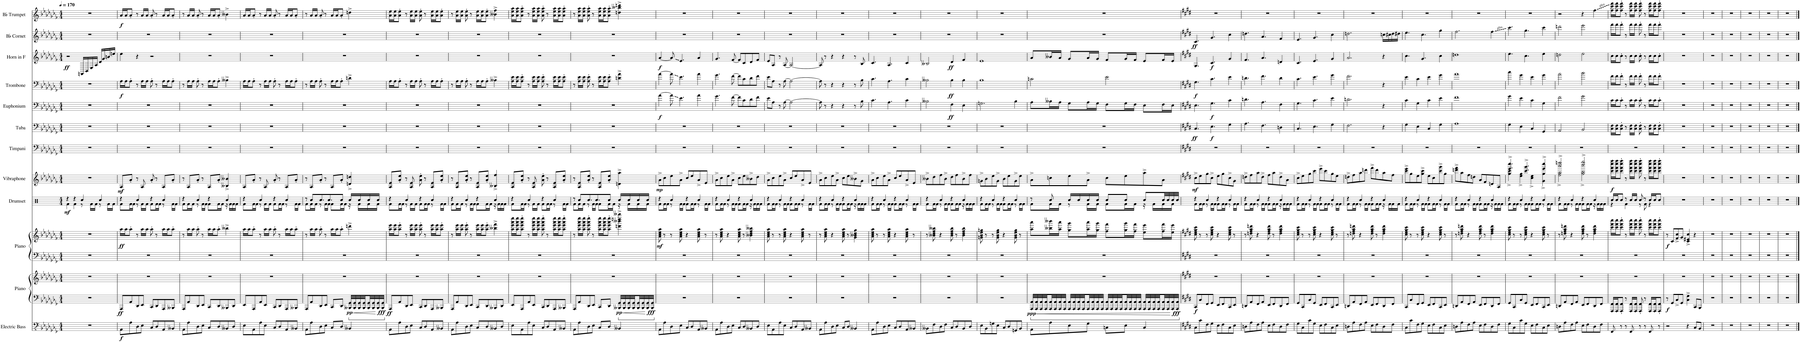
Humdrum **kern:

**kern	**dynam	**kern	**kern	**dynam	**kern	**kern	**dynam	**kern	**dynam	**kern	**dynam	**kern	**kern	**dynam	**kern	**dynam	**kern	**dynam	**kern	**dynam	**kern	**dynam	**kern	**dynam
*part12	*part12	*part11	*part11	*part11	*part10	*part10	*part10	*part9	*part9	*part8	*part8	*part7	*part6	*part6	*part5	*part5	*part4	*part4	*part3	*part3	*part2	*part2	*part1	*part1
*staff14	*staff14	*staff13	*staff12	*staff12/13	*staff11	*staff10	*staff10/11	*staff9	*staff9	*staff8	*staff8	*staff7	*staff6	*staff6	*staff5	*staff5	*staff4	*staff4	*staff3	*staff3	*staff2	*staff2	*staff1	*staff1
*I"Electric Bass	*	*I"Piano	*	*	*I"Piano	*	*	*I"Drumset	*	*I"Vibraphone	*	*I"Timpani	*I"Tuba	*	*I"Euphonium	*	*I"Trombone	*	*I"Horn in F	*	*I"Bb Cornet	*	*I"Bb Trumpet	*
*I'El. B.	*	*I'Pno.	*	*	*I'Pno.	*	*	*I'Drs.	*	*I'Vib.	*	*I'Timp.	*I'Tba.	*	*I'Euph.	*	*I'Tbn.	*	*	*	*I'Bb Cnt.	*	*I'Bb Tpt.	*
*clefFv4	*	*clefF4	*clefG2	*	*clefF4	*clefG2	*	*clefX	*	*clefG2	*	*clefF4	*clefF4	*	*clefF4	*	*clefF4	*	*clefG2	*	*clefG2	*	*clefG2	*
*	*	*	*	*	*	*	*	*	*	*	*	*	*	*	*	*	*	*	*ITrd4c7	*	*ITrd1c2	*	*	*
*k[b-e-a-d-g-c-f-]	*	*k[b-e-a-d-g-c-f-]	*k[b-e-a-d-g-c-f-]	*	*k[b-e-a-d-g-c-f-]	*k[b-e-a-d-g-c-f-]	*	*k[]	*	*k[b-e-a-d-g-c-f-]	*	*k[b-e-a-d-g-c-f-]	*k[b-e-a-d-g-c-f-]	*	*k[b-e-a-d-g-c-f-]	*	*k[b-e-a-d-g-c-f-]	*	*k[b-e-a-d-g-c-f-]	*	*k[b-e-a-d-g-c-f-]	*	*k[b-e-a-d-g-c-f-]	*
*M4/4	*	*M4/4	*M4/4	*	*M4/4	*M4/4	*	*M4/4	*	*M4/4	*	*M4/4	*M4/4	*	*M4/4	*	*M4/4	*	*M4/4	*	*M4/4	*	*M4/4	*
*MM170	*	*MM170	*MM170	*	*MM170	*MM170	*	*MM170	*	*MM170	*	*MM170	*MM170	*	*MM170	*	*MM170	*	*MM170	*	*MM170	*	*MM170	*
=1	=1	=1	=1	=1	=1	=1	=1	=1	=1	=1	=1	=1	=1	=1	=1	=1	=1	=1	=1	=1	=1	=1	=1	=1
*	*	*	*	*	*	*	*	*^	*	*	*	*	*	*	*	*	*	*	*	*	*	*	*	*
!	!	!	!	!	!	!	!	!	!	!LO:DY:b	!	!	!	!	!	!	!	!	!	!	!LO:DY:b	!	!	!	!
1r	.	1r	1r	.	1r	1r	.	4r	4Rf\	mf	1r	.	1r	1r	.	1r	.	1r	.	2r	ff	1r	.	1r	.
.	.	.	.	.	.	.	.	4r	4Rf\	.	.	.	.	.	.	.	.	.	.	.	.	.	.	.	.
.	.	.	.	.	.	.	.	4Rcc/	8r	.	.	.	.	.	.	.	.	.	.	16FFn/LL	.	.	.	.	.
.	.	.	.	.	.	.	.	.	.	.	.	.	.	.	.	.	.	.	.	16BB-/	.	.	.	.	.
.	.	.	.	.	.	.	.	.	16Rf\LL	.	.	.	.	.	.	.	.	.	.	16E-/	.	.	.	.	.
.	.	.	.	.	.	.	.	.	16Rf\JJ	.	.	.	.	.	.	.	.	.	.	16A-/JJ	.	.	.	.	.
.	.	.	.	.	.	.	.	4Rcc/	8r	.	.	.	.	.	.	.	.	.	.	16d-/LL	.	.	.	.	.
.	.	.	.	.	.	.	.	.	.	.	.	.	.	.	.	.	.	.	.	16g-/	.	.	.	.	.
.	.	.	.	.	.	.	.	.	16Rf\LL	.	.	.	.	.	.	.	.	.	.	16bn/	.	.	.	.	.
.	.	.	.	.	.	.	.	.	16Rf\JJ	.	.	.	.	.	.	.	.	.	.	16een/JJ	.	.	.	.	.
=2	=2	=2	=2	=2	=2	=2	=2	=2	=2	=2	=2	=2	=2	=2	=2	=2	=2	=2	=2	=2	=2	=2	=2	=2	=2
!	!LO:DY:b	!	!	!LO:DY:b=2	!	!	!LO:DY:b	!	!	!	!	!LO:DY:b	!	!	!	!	!	!	!LO:DY:b	!	!	!	!	!	!LO:DY:b
8AAA-\L	f	8AAA-/L	1r	ff	1r	16aa-\LL	ff	4r	8Rf\L	.	8A-/L	mf	1r	1r	.	1r	.	16A-\LL	f	4ee-\	.	1r	.	16a-/LL	f
.	.	.	.	.	.	16aa-\J	.	.	.	.	.	.	.	.	.	.	.	16A-\J	.	.	.	.	.	16a-/J	.
8AA-\	.	8AA-/	.	.	.	8aa-'\J	.	.	16Rf\L	.	8a-'/J	.	.	.	.	.	.	8A-'\J	.	.	.	.	.	8a-'/J	.
.	.	.	.	.	.	.	.	.	16Rf\JJ	.	.	.	.	.	.	.	.	.	.	.	.	.	.	.	.
8DD-\	.	8DD-/	.	.	.	8r	.	4Rcc/	8r	.	8r	.	.	.	.	.	.	8r	.	4r	.	.	.	8r	.
8EE-\J	.	8EE-/J	.	.	.	16aa-\LL	.	.	16Rf\LL	.	8A-/	.	.	.	.	.	.	16A-\LL	.	.	.	.	.	16a-/LL	.
.	.	.	.	.	.	16aa-\JJ	.	.	16Rf\JJ	.	.	.	.	.	.	.	.	16A-\JJ	.	.	.	.	.	16a-/JJ	.
8CC-/L	.	8CC-/L	.	.	.	8aa-'\	.	4r	8Rf\L	.	8a-'/	.	.	.	.	.	.	8A-'\	.	2r	.	.	.	8a-'/	.
8DD-/	.	8DD-/	.	.	.	8r	.	.	16Rf\L	.	8r	.	.	.	.	.	.	8r	.	.	.	.	.	8r	.
.	.	.	.	.	.	.	.	.	16Rf\JJ	.	.	.	.	.	.	.	.	.	.	.	.	.	.	.	.
8AAA-/	.	8AAA-/	.	.	.	16aa-\LL	.	4Rcc/	8r	.	8A-/L	.	.	.	.	.	.	16A-\LL	.	.	.	.	.	16a-/LL	.
.	.	.	.	.	.	16aa-\J	.	.	.	.	.	.	.	.	.	.	.	16A-\J	.	.	.	.	.	16a-/J	.
8BBB--X/J	.	8BBB--X/J	.	.	.	8aa-'\J	.	.	16Rf\LL	.	8a-'/J	.	.	.	.	.	.	8A-'\J	.	.	.	.	.	8a-'/J	.
.	.	.	.	.	.	.	.	.	16Rf\JJ	.	.	.	.	.	.	.	.	.	.	.	.	.	.	.	.
=3	=3	=3	=3	=3	=3	=3	=3	=3	=3	=3	=3	=3	=3	=3	=3	=3	=3	=3	=3	=3	=3	=3	=3	=3	=3
8AAA-\L	.	8AAA-/L	1r	.	1r	8r	.	4r	8Rf\L	.	8r	.	1r	1r	.	1r	.	8r	.	1r	.	1r	.	8r	.
8AA-\	.	8AA-/	.	.	.	16aa-\LL	.	.	16Rf\L	.	8A-/L	.	.	.	.	.	.	16A-\LL	.	.	.	.	.	16a-/LL	.
.	.	.	.	.	.	16aa-\JJ	.	.	16Rf\JJ	.	.	.	.	.	.	.	.	16A-\JJ	.	.	.	.	.	16a-/JJ	.
8DD-\	.	8DD-/	.	.	.	8aa-'\	.	4Rcc/	8r	.	8a-'/J	.	.	.	.	.	.	8A-'\	.	.	.	.	.	8a-'/	.
8EE-\J	.	8EE-/J	.	.	.	8r	.	.	16Rf\LL	.	8r	.	.	.	.	.	.	8r	.	.	.	.	.	8r	.
.	.	.	.	.	.	.	.	.	16Rf\JJ	.	.	.	.	.	.	.	.	.	.	.	.	.	.	.	.
8CC-/L	.	8CC-/L	.	.	.	16aa-\LL	.	4r	8Rf\L	.	8A-/L	.	.	.	.	.	.	16A-\LL	.	.	.	.	.	16a-/LL	.
.	.	.	.	.	.	16aa-\J	.	.	.	.	.	.	.	.	.	.	.	16A-\J	.	.	.	.	.	16a-/J	.
8DD-/	.	8DD-/	.	.	.	8aa-'\J	.	.	16Rf\L	.	8a-'/J	.	.	.	.	.	.	8A-'\J	.	.	.	.	.	8a-'/J	.
.	.	.	.	.	.	.	.	.	16Rf\JJ	.	.	.	.	.	.	.	.	.	.	.	.	.	.	.	.
8BBB--X/	.	8BBB--X/	.	.	.	4bb--X^\	.	4Rcc/	16r	.	4B--X/^ 4b--X/^	.	.	.	.	.	.	4B--X^\	.	.	.	.	.	4b--X^\	.
.	.	.	.	.	.	.	.	.	16Rf\LL	.	.	.	.	.	.	.	.	.	.	.	.	.	.	.	.
8DD-/J	.	8DD-/J	.	.	.	.	.	.	16Rf\	.	.	.	.	.	.	.	.	.	.	.	.	.	.	.	.
.	.	.	.	.	.	.	.	.	16Rf\JJ	.	.	.	.	.	.	.	.	.	.	.	.	.	.	.	.
=4	=4	=4	=4	=4	=4	=4	=4	=4	=4	=4	=4	=4	=4	=4	=4	=4	=4	=4	=4	=4	=4	=4	=4	=4	=4
8EE-\L	.	8EE-/L	1r	.	1r	16aa-\LL	.	4r	8Rf\L	.	8A-/L	.	1r	1r	.	1r	.	16A-\LL	.	1r	.	1r	.	16a-/LL	.
.	.	.	.	.	.	16aa-\J	.	.	.	.	.	.	.	.	.	.	.	16A-\J	.	.	.	.	.	16a-/J	.
8AAA-\	.	8AAA-/	.	.	.	8aa-'\J	.	.	16Rf\L	.	8a-'/J	.	.	.	.	.	.	8A-'\J	.	.	.	.	.	8a-'/J	.
.	.	.	.	.	.	.	.	.	16Rf\JJ	.	.	.	.	.	.	.	.	.	.	.	.	.	.	.	.
8AA-\	.	8AA-/	.	.	.	8r	.	4Rcc/	8r	.	8r	.	.	.	.	.	.	8r	.	.	.	.	.	8r	.
8EE-\J	.	8EE-/J	.	.	.	16aa-\LL	.	.	16Rf\LL	.	8A-/	.	.	.	.	.	.	16A-\LL	.	.	.	.	.	16a-/LL	.
.	.	.	.	.	.	16aa-\JJ	.	.	16Rf\JJ	.	.	.	.	.	.	.	.	16A-\JJ	.	.	.	.	.	16a-/JJ	.
8CC-/L	.	8CC-/L	.	.	.	8aa-'\	.	4r	8Rf\L	.	8a-'/	.	.	.	.	.	.	8A-'\	.	.	.	.	.	8a-'/	.
8DD-/	.	8DD-/	.	.	.	8r	.	.	16Rf\L	.	8r	.	.	.	.	.	.	8r	.	.	.	.	.	8r	.
.	.	.	.	.	.	.	.	.	16Rf\JJ	.	.	.	.	.	.	.	.	.	.	.	.	.	.	.	.
8AAA-/	.	8AAA-/	.	.	.	16aa-\LL	.	4Rcc/	8r	.	8A-/L	.	.	.	.	.	.	16A-\LL	.	.	.	.	.	16a-/LL	.
.	.	.	.	.	.	16aa-\J	.	.	.	.	.	.	.	.	.	.	.	16A-\J	.	.	.	.	.	16a-/J	.
8BBB--X/J	.	8BBB--X/J	.	.	.	8aa-'\J	.	.	16Rf\LL	.	8a-'/J	.	.	.	.	.	.	8A-'\J	.	.	.	.	.	8a-'/J	.
.	.	.	.	.	.	.	.	.	16Rf\JJ	.	.	.	.	.	.	.	.	.	.	.	.	.	.	.	.
=5	=5	=5	=5	=5	=5	=5	=5	=5	=5	=5	=5	=5	=5	=5	=5	=5	=5	=5	=5	=5	=5	=5	=5	=5	=5
8AAA-\L	.	8AAA-/L	1r	.	1r	8r	.	8r	8Rf\L	.	8r	.	1r	1r	.	1r	.	8r	.	1r	.	1r	.	8r	.
8AA-\	.	8AA-/	.	.	.	16aa-\LL	.	8Rcc/L	16Rf\L	.	8A-/L	.	.	.	.	.	.	16A-\LL	.	.	.	.	.	16a-/LL	.
.	.	.	.	.	.	16aa-\JJ	.	.	16Rf\JJ	.	.	.	.	.	.	.	.	16A-\JJ	.	.	.	.	.	16a-/JJ	.
8DD-\	.	8DD-/	.	.	.	8aa-'\	.	8.Rcc/	8r	.	8a-'/J	.	.	.	.	.	.	8A-'\	.	.	.	.	.	8a-'/	.
8EE-\J	.	8EE-/J	.	.	.	8r	.	.	16Rf\LL	.	8r	.	.	.	.	.	.	8r	.	.	.	.	.	8r	.
.	.	.	.	.	.	.	.	8.Rcc/	16Rf\JJ	.	.	.	.	.	.	.	.	.	.	.	.	.	.	.	.
8CC-/L	.	8CC-/L	.	.	.	16aa-\LL	.	.	8Rf\L	.	8A-/L	.	.	.	.	.	.	16A-\LL	.	.	.	.	.	16a-/LL	.
.	.	.	.	.	.	16aa-\J	.	.	.	.	.	.	.	.	.	.	.	16A-\J	.	.	.	.	.	16a-/J	.
8DD-/J	.	8DD-/J	.	.	.	8aa-'\J	.	8Rcc/J	16Rf\L	.	8a-'/J	.	.	.	.	.	.	8A-'\J	.	.	.	.	.	8a-'/J	.
.	.	.	.	.	.	.	.	.	16Rf\JJ	.	.	.	.	.	.	.	.	.	.	.	.	.	.	.	.
!	!	!	!	!LO:DY:b=2	!	!	!	!	!	!	!	!	!	!	!	!	!	!	!	!	!	!	!	!	!
4BBB--X/	.	32BBB--X/ 32GG-/LLL	.	pp	.	4dddn^\	.	16Rcc/LL	16r	.	4dn/^ 4ddn/^	.	.	.	.	.	.	4dn^\	.	.	.	.	.	4ddn^\	.
.	.	32BBB--/ 32GG-/	.	.	.	.	.	.	.	.	.	.	.	.	.	.	.	.	.	.	.	.	.	.	.
.	.	32BBB--/ 32GG-/	.	.	.	.	.	16Rcc/	16Rf\LL	.	.	.	.	.	.	.	.	.	.	.	.	.	.	.	.
.	.	32BBB--/ 32GG-/	.	.	.	.	.	.	.	.	.	.	.	.	.	.	.	.	.	.	.	.	.	.	.
.	.	32BBB--/ 32GG-/	.	.	.	.	.	16Rcc/	16Rf\	.	.	.	.	.	.	.	.	.	.	.	.	.	.	.	.
.	.	32BBB--/ 32GG-/	.	.	.	.	.	.	.	.	.	.	.	.	.	.	.	.	.	.	.	.	.	.	.
.	.	32BBB--/ 32GG-/	.	.	.	.	.	16Rcc/JJ	16Rf\JJ	.	.	.	.	.	.	.	.	.	.	.	.	.	.	.	.
!	!	!	!	!LO:DY:b=2	!	!	!	!	!	!	!	!	!	!	!	!	!	!	!	!	!	!	!	!	!
.	.	32BBB--/ 32GG-/JJJ	.	fff	.	.	.	.	.	.	.	.	.	.	.	.	.	.	.	.	.	.	.	.	.
=6	=6	=6	=6	=6	=6	=6	=6	=6	=6	=6	=6	=6	=6	=6	=6	=6	=6	=6	=6	=6	=6	=6	=6	=6	=6
!	!	!	!	!LO:DY:b=2	!	!	!	!	!	!	!	!	!	!	!	!	!	!	!	!	!	!	!	!	!
8AAA-\L	.	8AAA-/L	1r	ff	1r	16aa-\ 16eee-\LL	.	4r	8Rf\L	.	8A-/ 8e-/L	.	1r	1r	.	1r	.	16A-\LL	.	1r	.	1r	.	16a-\ 16ee-\LL	.
.	.	.	.	.	.	16aa-\ 16eee-\J	.	.	.	.	.	.	.	.	.	.	.	16A-\J	.	.	.	.	.	16a-\ 16ee-\J	.
8AA-\	.	8AA-/	.	.	.	8aa-\' 8eee-\'J	.	.	16Rf\L	.	8a-/' 8ee-/'J	.	.	.	.	.	.	8A-'\J	.	.	.	.	.	8a-\' 8ee-\'J	.
.	.	.	.	.	.	.	.	.	16Rf\JJ	.	.	.	.	.	.	.	.	.	.	.	.	.	.	.	.
8DD-\	.	8DD-/	.	.	.	8r	.	4Rcc/	8r	.	8r	.	.	.	.	.	.	8r	.	.	.	.	.	8r	.
8EE-\J	.	8EE-/J	.	.	.	16aa-\ 16eee-\LL	.	.	16Rf\LL	.	8A-/ 8e-/	.	.	.	.	.	.	16A-\LL	.	.	.	.	.	16a-\ 16ee-\LL	.
.	.	.	.	.	.	16aa-\ 16eee-\JJ	.	.	16Rf\JJ	.	.	.	.	.	.	.	.	16A-\JJ	.	.	.	.	.	16a-\ 16ee-\JJ	.
8CC-/L	.	8CC-/L	.	.	.	8aa-\' 8eee-\'	.	4r	8Rf\L	.	8a-\' 8ee-\'	.	.	.	.	.	.	8A-'\	.	.	.	.	.	8a-\' 8ee-\'	.
8DD-/	.	8DD-/	.	.	.	8r	.	.	16Rf\L	.	8r	.	.	.	.	.	.	8r	.	.	.	.	.	8r	.
.	.	.	.	.	.	.	.	.	16Rf\JJ	.	.	.	.	.	.	.	.	.	.	.	.	.	.	.	.
8AAA-/	.	8AAA-/	.	.	.	16aa-\ 16eee-\LL	.	4Rcc/	8r	.	8A-/ 8e-/L	.	.	.	.	.	.	16A-\LL	.	.	.	.	.	16a-\ 16ee-\LL	.
.	.	.	.	.	.	16aa-\ 16eee-\J	.	.	.	.	.	.	.	.	.	.	.	16A-\J	.	.	.	.	.	16a-\ 16ee-\J	.
8BBB--X/J	.	8BBB--X/J	.	.	.	8aa-\' 8eee-\'J	.	.	16Rf\LL	.	8a-/' 8ee-/'J	.	.	.	.	.	.	8A-'\J	.	.	.	.	.	8a-\' 8ee-\'J	.
.	.	.	.	.	.	.	.	.	16Rf\JJ	.	.	.	.	.	.	.	.	.	.	.	.	.	.	.	.
=7	=7	=7	=7	=7	=7	=7	=7	=7	=7	=7	=7	=7	=7	=7	=7	=7	=7	=7	=7	=7	=7	=7	=7	=7	=7
8AAA-\L	.	8AAA-/L	1r	.	1r	8r	.	4r	8Rf\L	.	8r	.	1r	1r	.	1r	.	8r	.	1r	.	1r	.	8r	.
8AA-\	.	8AA-/	.	.	.	16aa-\ 16eee-\LL	.	.	16Rf\L	.	8A-/ 8e-/L	.	.	.	.	.	.	16A-\LL	.	.	.	.	.	16a-\ 16ee-\LL	.
.	.	.	.	.	.	16aa-\ 16eee-\JJ	.	.	16Rf\JJ	.	.	.	.	.	.	.	.	16A-\JJ	.	.	.	.	.	16a-\ 16ee-\JJ	.
8DD-\	.	8DD-/	.	.	.	8aa-\' 8eee-\'	.	4Rcc/	8r	.	8a-/' 8ee-/'J	.	.	.	.	.	.	8A-'\	.	.	.	.	.	8a-\' 8ee-\'	.
8EE-\J	.	8EE-/J	.	.	.	8r	.	.	16Rf\LL	.	8r	.	.	.	.	.	.	8r	.	.	.	.	.	8r	.
.	.	.	.	.	.	.	.	.	16Rf\JJ	.	.	.	.	.	.	.	.	.	.	.	.	.	.	.	.
8CC-/L	.	8CC-/L	.	.	.	16aa-\ 16eee-\LL	.	4r	8Rf\L	.	8A-/ 8e-/L	.	.	.	.	.	.	16A-\LL	.	.	.	.	.	16a-\ 16ee-\LL	.
.	.	.	.	.	.	16aa-\ 16eee-\J	.	.	.	.	.	.	.	.	.	.	.	16A-\J	.	.	.	.	.	16a-\ 16ee-\J	.
8DD-/	.	8DD-/	.	.	.	8aa-\' 8eee-\'J	.	.	16Rf\L	.	8a-/' 8ee-/'J	.	.	.	.	.	.	8A-'\J	.	.	.	.	.	8a-\' 8ee-\'J	.
.	.	.	.	.	.	.	.	.	16Rf\JJ	.	.	.	.	.	.	.	.	.	.	.	.	.	.	.	.
8BBB--X/	.	8BBB--X/	.	.	.	4bb--X\^ 4fff-\^	.	4Rcc/	16r	.	4B--X/^ 4ff-/^	.	.	.	.	.	.	4B--X^\	.	.	.	.	.	4b--X\^ 4ff-\^	.
.	.	.	.	.	.	.	.	.	16Rf\LL	.	.	.	.	.	.	.	.	.	.	.	.	.	.	.	.
8DD-/J	.	8DD-/J	.	.	.	.	.	.	16Rf\	.	.	.	.	.	.	.	.	.	.	.	.	.	.	.	.
.	.	.	.	.	.	.	.	.	16Rf\JJ	.	.	.	.	.	.	.	.	.	.	.	.	.	.	.	.
=8	=8	=8	=8	=8	=8	=8	=8	=8	=8	=8	=8	=8	=8	=8	=8	=8	=8	=8	=8	=8	=8	=8	=8	=8	=8
8EE-\L	.	8EE-/L	1r	.	1r	16aa-\ 16eee-\ 16aaa-\ 16eeee-\LL	.	4r	8Rf\L	.	8A-/ 8e-/L	.	1r	1r	.	1r	.	16A-\ 16e-\LL	.	1r	.	1r	.	16a-\ 16ee-\ 16aa-\LL	.
.	.	.	.	.	.	16aa-\ 16eee-\ 16aaa-\ 16eeee-\J	.	.	.	.	.	.	.	.	.	.	.	16A-\ 16e-\J	.	.	.	.	.	16a-\ 16ee-\ 16aa-\J	.
8AAA-\	.	8AAA-/	.	.	.	8aa-\' 8eee-\' 8aaa-\' 8eeee-\'J	.	.	16Rf\L	.	8a-/' 8ee-/'J	.	.	.	.	.	.	8A-\' 8e-\'J	.	.	.	.	.	8a-\' 8ee-\' 8aa-\'J	.
.	.	.	.	.	.	.	.	.	16Rf\JJ	.	.	.	.	.	.	.	.	.	.	.	.	.	.	.	.
8AA-\	.	8AA-/	.	.	.	8r	.	4Rcc/	8r	.	8r	.	.	.	.	.	.	8r	.	.	.	.	.	8r	.
8EE-\J	.	8EE-/J	.	.	.	16aa-\ 16eee-\ 16aaa-\ 16eeee-\LL	.	.	16Rf\LL	.	8A-/ 8e-/	.	.	.	.	.	.	16A-\ 16e-\LL	.	.	.	.	.	16a-\ 16ee-\ 16aa-\LL	.
.	.	.	.	.	.	16aa-\ 16eee-\ 16aaa-\ 16eeee-\JJ	.	.	16Rf\JJ	.	.	.	.	.	.	.	.	16A-\ 16e-\JJ	.	.	.	.	.	16a-\ 16ee-\ 16aa-\JJ	.
8CC-/L	.	8CC-/L	.	.	.	8aa-\' 8eee-\' 8aaa-\' 8eeee-\'	.	4r	8Rf\L	.	8a-\' 8ee-\'	.	.	.	.	.	.	8A-\' 8e-\'	.	.	.	.	.	8a-\' 8ee-\' 8aa-\'	.
8DD-/	.	8DD-/	.	.	.	8r	.	.	16Rf\L	.	8r	.	.	.	.	.	.	8r	.	.	.	.	.	8r	.
.	.	.	.	.	.	.	.	.	16Rf\JJ	.	.	.	.	.	.	.	.	.	.	.	.	.	.	.	.
8AAA-/	.	8AAA-/	.	.	.	16aa-\ 16eee-\ 16aaa-\ 16eeee-\LL	.	4Rcc/	8r	.	8A-/ 8e-/L	.	.	.	.	.	.	16A-\ 16e-\LL	.	.	.	.	.	16a-\ 16ee-\ 16aa-\LL	.
.	.	.	.	.	.	16aa-\ 16eee-\ 16aaa-\ 16eeee-\J	.	.	.	.	.	.	.	.	.	.	.	16A-\ 16e-\J	.	.	.	.	.	16a-\ 16ee-\ 16aa-\J	.
8BBB--X/J	.	8BBB--X/J	.	.	.	8aa-\' 8eee-\' 8aaa-\' 8eeee-\'J	.	.	16Rf\LL	.	8a-/' 8ee-/'J	.	.	.	.	.	.	8A-\' 8e-\'J	.	.	.	.	.	8a-\' 8ee-\' 8aa-\'J	.
.	.	.	.	.	.	.	.	.	16Rf\JJ	.	.	.	.	.	.	.	.	.	.	.	.	.	.	.	.
=9	=9	=9	=9	=9	=9	=9	=9	=9	=9	=9	=9	=9	=9	=9	=9	=9	=9	=9	=9	=9	=9	=9	=9	=9	=9
8AAA-\L	.	8AAA-/L	1r	.	1r	8r	.	8r	8Rf\L	.	8r	.	1r	1r	.	1r	.	8r	.	1r	.	1r	.	8r	.
8AA-\	.	8AA-/	.	.	.	16aa-\ 16eee-\ 16aaa-\ 16eeee-\LL	.	8Rcc/L	16Rf\L	.	8A-/ 8e-/L	.	.	.	.	.	.	16A-\ 16e-\LL	.	.	.	.	.	16a-\ 16ee-\ 16aa-\LL	.
.	.	.	.	.	.	16aa-\ 16eee-\ 16aaa-\ 16eeee-\JJ	.	.	16Rf\JJ	.	.	.	.	.	.	.	.	16A-\ 16e-\JJ	.	.	.	.	.	16a-\ 16ee-\ 16aa-\JJ	.
8DD-\	.	8DD-/	.	.	.	8aa-\' 8eee-\' 8aaa-\' 8eeee-\'	.	8.Rcc/	8r	.	8a-/' 8ee-/'J	.	.	.	.	.	.	8A-\' 8e-\'	.	.	.	.	.	8a-\' 8ee-\' 8aa-\'	.
8EE-\J	.	8EE-/J	.	.	.	8r	.	.	16Rf\LL	.	8r	.	.	.	.	.	.	8r	.	.	.	.	.	8r	.
.	.	.	.	.	.	.	.	8.Rcc/	16Rf\JJ	.	.	.	.	.	.	.	.	.	.	.	.	.	.	.	.
8CC-/L	.	8CC-/L	.	.	.	16aa-\ 16eee-\ 16aaa-\ 16eeee-\LL	.	.	8Rf\L	.	8A-/ 8e-/L	.	.	.	.	.	.	16A-\ 16e-\LL	.	.	.	.	.	16a-\ 16ee-\ 16aa-\LL	.
.	.	.	.	.	.	16aa-\ 16eee-\ 16aaa-\ 16eeee-\J	.	.	.	.	.	.	.	.	.	.	.	16A-\ 16e-\J	.	.	.	.	.	16a-\ 16ee-\ 16aa-\J	.
8DD-/J	.	8DD-/J	.	.	.	8aa-\' 8eee-\' 8aaa-\' 8eeee-\'J	.	8Rcc/J	16Rf\L	.	8a-/' 8ee-/'J	.	.	.	.	.	.	8A-\' 8e-\'J	.	.	.	.	.	8a-\' 8ee-\' 8aa-\'J	.
.	.	.	.	.	.	.	.	.	16Rf\JJ	.	.	.	.	.	.	.	.	.	.	.	.	.	.	.	.
!	!	!	!	!LO:DY:b=2	!	!	!	!	!	!	!	!	!	!	!	!	!	!	!	!	!	!	!	!	!
4BBB--X/	.	32BBB--X/ 32GG-/LLL	.	pp	.	4dddn\^ 4bbb--X\^ 4ddddn\^ 4bbbb--X\^	.	16Rcc/LL	16r	.	4dn\^ 4aa-\^	.	.	.	.	.	.	4dn\^ 4a-\^	.	.	.	.	.	4ddn\^ 4bb--X\^ 4dddn\^	.
.	.	32BBB--/ 32GG-/	.	.	.	.	.	.	.	.	.	.	.	.	.	.	.	.	.	.	.	.	.	.	.
.	.	32BBB--/ 32GG-/	.	.	.	.	.	16Rcc/	16Rf\LL	.	.	.	.	.	.	.	.	.	.	.	.	.	.	.	.
.	.	32BBB--/ 32GG-/	.	.	.	.	.	.	.	.	.	.	.	.	.	.	.	.	.	.	.	.	.	.	.
.	.	32BBB--/ 32GG-/	.	.	.	.	.	16Rcc/	16Rf\	.	.	.	.	.	.	.	.	.	.	.	.	.	.	.	.
.	.	32BBB--/ 32GG-/	.	.	.	.	.	.	.	.	.	.	.	.	.	.	.	.	.	.	.	.	.	.	.
.	.	32BBB--/ 32GG-/	.	.	.	.	.	16Rcc/JJ	16Rf\JJ	.	.	.	.	.	.	.	.	.	.	.	.	.	.	.	.
!	!	!	!	!LO:DY:b=2	!	!	!	!	!	!	!	!	!	!	!	!	!	!	!	!	!	!	!	!	!
.	.	32BBB--/ 32GG-/JJJ	.	fff	.	.	.	.	.	.	.	.	.	.	.	.	.	.	.	.	.	.	.	.	.
=10	=10	=10	=10	=10	=10	=10	=10	=10	=10	=10	=10	=10	=10	=10	=10	=10	=10	=10	=10	=10	=10	=10	=10	=10	=10
!	!	!	!	!	!	!	!LO:DY:b	!	!	!	!	!LO:DY:b	!	!	!	!	!LO:DY:b	!	!	!	!LO:DY:b	!	!	!	!
8AAA-\L	.	1r	1r	.	1r	8a-\ 8cc-\ 8ee-\ 8aa-\	mf	4r	8Rf\L	.	8a-^\L	mp	1r	1r	.	[4a-\	f	[4a-\	.	[4a-/	f	1r	.	1r	.
8AA-\	.	.	.	.	.	8r	.	.	16Rf\L	.	8cc-\	.	.	.	.	.	.	.	.	.	.	.	.	.	.
.	.	.	.	.	.	.	.	.	16Rf\JJ	.	.	.	.	.	.	.	.	.	.	.	.	.	.	.	.
8DD-\	.	.	.	.	.	8r	.	4Rcc/	8r	.	8ee-\	.	.	.	.	8a-\]	.	8a-\]	.	8a-/]	.	.	.	.	.
8EE-\J	.	.	.	.	.	8a-\ 8cc-\ 8ee-\ 8aa-\	.	.	16Rf\LL	.	8a-^\J	.	.	.	.	4.e-\	.	4.e-\	.	4.e-/	.	.	.	.	.
.	.	.	.	.	.	.	.	.	16Rf\JJ	.	.	.	.	.	.	.	.	.	.	.	.	.	.	.	.
8CC-/L	.	.	.	.	.	4r	.	4r	8Rf\L	.	8cc-/L	.	.	.	.	.	.	.	.	.	.	.	.	.	.
8DD-/	.	.	.	.	.	.	.	.	16Rf\L	.	8ee-/	.	.	.	.	.	.	.	.	.	.	.	.	.	.
.	.	.	.	.	.	.	.	.	16Rf\JJ	.	.	.	.	.	.	.	.	.	.	.	.	.	.	.	.
8AAA-/	.	.	.	.	.	8a-\ 8cc-\ 8ee-\ 8aa-\	.	4Rcc/	8r	.	8a-^/	.	.	.	.	4a-\	.	4a-\	.	4a-/	.	.	.	.	.
8BBB--X/J	.	.	.	.	.	8r	.	.	16Rf\LL	.	8e-/J	.	.	.	.	.	.	.	.	.	.	.	.	.	.
.	.	.	.	.	.	.	.	.	16Rf\JJ	.	.	.	.	.	.	.	.	.	.	.	.	.	.	.	.
=11	=11	=11	=11	=11	=11	=11	=11	=11	=11	=11	=11	=11	=11	=11	=11	=11	=11	=11	=11	=11	=11	=11	=11	=11	=11
8AAA-\L	.	1r	1r	.	1r	8r	.	4r	8Rf\L	.	8a-^\L	.	1r	1r	.	4.g-\	.	4.g-\	.	4.g-/	.	1r	.	1r	.
8AA-\	.	.	.	.	.	8a-\ 8cc-\ 8ee-\ 8aa-\	.	.	16Rf\L	.	8cc-\	.	.	.	.	.	.	.	.	.	.	.	.	.	.
.	.	.	.	.	.	.	.	.	16Rf\JJ	.	.	.	.	.	.	.	.	.	.	.	.	.	.	.	.
8DD-\	.	.	.	.	.	4r	.	4Rcc/	8r	.	8ee-\	.	.	.	.	.	.	.	.	.	.	.	.	.	.
8EE-\J	.	.	.	.	.	.	.	.	16Rf\LL	.	8a-^\J	.	.	.	.	[8f-\	.	[8f-\	.	[8f-/	.	.	.	.	.
.	.	.	.	.	.	.	.	.	16Rf\JJ	.	.	.	.	.	.	.	.	.	.	.	.	.	.	.	.
8CC-/L	.	.	.	.	.	8a-\ 8cc-\ 8ee-\ 8aa-\	.	4r	8Rf\L	.	8cc-\L	.	.	.	.	8f-\L]	.	8f-\L]	.	8f-/L]	.	.	.	.	.
8DD-/	.	.	.	.	.	8r	.	.	16Rf\L	.	8ee-\	.	.	.	.	8c-\	.	8c-\	.	8c-/	.	.	.	.	.
.	.	.	.	.	.	.	.	.	16Rf\JJ	.	.	.	.	.	.	.	.	.	.	.	.	.	.	.	.
8BBB--X/	.	.	.	.	.	4b--X\ 4dd-\ 4ff-\ 4bb--X\	.	4Rcc/	16r	.	8b--X^\	.	.	.	.	8d-\	.	8d-\	.	8d-/	.	.	.	.	.
.	.	.	.	.	.	.	.	.	16Rf\LL	.	.	.	.	.	.	.	.	.	.	.	.	.	.	.	.
8DD-/J	.	.	.	.	.	.	.	.	16Rf\	.	8dd-\J	.	.	.	.	8f-\J	.	8f-\J	.	8f-/J	.	.	.	.	.
.	.	.	.	.	.	.	.	.	16Rf\JJ	.	.	.	.	.	.	.	.	.	.	.	.	.	.	.	.
=12	=12	=12	=12	=12	=12	=12	=12	=12	=12	=12	=12	=12	=12	=12	=12	=12	=12	=12	=12	=12	=12	=12	=12	=12	=12
8EE-\L	.	1r	1r	.	1r	8a-\ 8cc-\ 8ee-\ 8aa-\	.	4r	8Rf\L	.	8a-^\L	.	1r	1r	.	8e-\L	.	8e-\L	.	8e-/L	.	1r	.	1r	.
8AAA-\	.	.	.	.	.	8r	.	.	16Rf\L	.	8cc-\	.	.	.	.	8A-\J	.	8A-\J	.	8A-/J	.	.	.	.	.
.	.	.	.	.	.	.	.	.	16Rf\JJ	.	.	.	.	.	.	.	.	.	.	.	.	.	.	.	.
8AA-\	.	.	.	.	.	8r	.	4Rcc/	8r	.	8ee-\	.	.	.	.	8r	.	8r	.	8r	.	.	.	.	.
8EE-\J	.	.	.	.	.	8a-\ 8cc-\ 8ee-\ 8aa-\	.	.	16Rf\LL	.	8a-^\J	.	.	.	.	[8A-\	.	[8A-\	.	[8A-/	.	.	.	.	.
.	.	.	.	.	.	.	.	.	16Rf\JJ	.	.	.	.	.	.	.	.	.	.	.	.	.	.	.	.
8CC-/L	.	.	.	.	.	4r	.	4r	8Rf\L	.	8cc-/L	.	.	.	.	2A-\_	.	2A-\_	.	2A-/_	.	.	.	.	.
8DD-/	.	.	.	.	.	.	.	.	16Rf\L	.	8ee-/	.	.	.	.	.	.	.	.	.	.	.	.	.	.
.	.	.	.	.	.	.	.	.	16Rf\JJ	.	.	.	.	.	.	.	.	.	.	.	.	.	.	.	.
8AAA-/	.	.	.	.	.	8a-\ 8cc-\ 8ee-\ 8aa-\	.	4Rcc/	8r	.	8a-^/	.	.	.	.	.	.	.	.	.	.	.	.	.	.
8BBB--X/J	.	.	.	.	.	8r	.	.	16Rf\LL	.	8e-/J	.	.	.	.	.	.	.	.	.	.	.	.	.	.
.	.	.	.	.	.	.	.	.	16Rf\JJ	.	.	.	.	.	.	.	.	.	.	.	.	.	.	.	.
=13	=13	=13	=13	=13	=13	=13	=13	=13	=13	=13	=13	=13	=13	=13	=13	=13	=13	=13	=13	=13	=13	=13	=13	=13	=13
8AAA-\L	.	1r	1r	.	1r	8r	.	4r	8Rf\L	.	8a-^\L	.	1r	1r	.	8A-\]	.	8A-\]	.	8A-/]	.	1r	.	1r	.
8AA-\	.	.	.	.	.	8a-\ 8cc-\ 8ee-\ 8aa-\	.	.	16Rf\L	.	8cc-\	.	.	.	.	8r	.	8r	.	8r	.	.	.	.	.
.	.	.	.	.	.	.	.	.	16Rf\JJ	.	.	.	.	.	.	.	.	.	.	.	.	.	.	.	.
8DD-\	.	.	.	.	.	4r	.	4Rcc/	8r	.	8ee-\	.	.	.	.	4r	.	4r	.	4r	.	.	.	.	.
8EE-\J	.	.	.	.	.	.	.	.	16Rf\LL	.	8a-^\J	.	.	.	.	.	.	.	.	.	.	.	.	.	.
.	.	.	.	.	.	.	.	.	16Rf\JJ	.	.	.	.	.	.	.	.	.	.	.	.	.	.	.	.
8CC-/L	.	.	.	.	.	8a-\ 8cc-\ 8ee-\ 8aa-\	.	4r	8Rf\L	.	8cc-\L	.	.	.	.	4r	.	4r	.	4r	.	.	.	.	.
8DD-/J	.	.	.	.	.	8r	.	.	16Rf\L	.	8ee-\	.	.	.	.	.	.	.	.	.	.	.	.	.	.
.	.	.	.	.	.	.	.	.	16Rf\JJ	.	.	.	.	.	.	.	.	.	.	.	.	.	.	.	.
4BBB--X/	.	.	.	.	.	4g-\ 4b--X\ 4dd-\ 4gg-\	.	4Rcc/	16r	.	8b--X^\	.	.	.	.	8r	.	8r	.	8r	.	.	.	.	.
.	.	.	.	.	.	.	.	.	16Rf\LL	.	.	.	.	.	.	.	.	.	.	.	.	.	.	.	.
.	.	.	.	.	.	.	.	.	16Rf\	.	8g-\J	.	.	.	.	8B-\	.	8B-\	.	8B-/	.	.	.	.	.
.	.	.	.	.	.	.	.	.	16Rf\JJ	.	.	.	.	.	.	.	.	.	.	.	.	.	.	.	.
=14	=14	=14	=14	=14	=14	=14	=14	=14	=14	=14	=14	=14	=14	=14	=14	=14	=14	=14	=14	=14	=14	=14	=14	=14	=14
8AAA-\L	.	1r	1r	.	1r	8a-\ 8cc-\ 8ee-\ 8aa-\	.	4r	8Rf\L	.	8a-^\L	.	1r	1r	.	4.c-\	.	4.c-\	.	4.c-/	.	1r	.	1r	.
8AA-\	.	.	.	.	.	8r	.	.	16Rf\L	.	8cc-\	.	.	.	.	.	.	.	.	.	.	.	.	.	.
.	.	.	.	.	.	.	.	.	16Rf\JJ	.	.	.	.	.	.	.	.	.	.	.	.	.	.	.	.
8DD-\	.	.	.	.	.	8r	.	4Rcc/	8r	.	8ee-\	.	.	.	.	.	.	.	.	.	.	.	.	.	.
8EE-\J	.	.	.	.	.	8a-\ 8cc-\ 8ee-\ 8aa-\	.	.	16Rf\LL	.	8a-^\J	.	.	.	.	4.A-\	.	4.A-\	.	4.A-/	.	.	.	.	.
.	.	.	.	.	.	.	.	.	16Rf\JJ	.	.	.	.	.	.	.	.	.	.	.	.	.	.	.	.
8CC-/L	.	.	.	.	.	4r	.	4r	8Rf\L	.	8cc-/L	.	.	.	.	.	.	.	.	.	.	.	.	.	.
8DD-/	.	.	.	.	.	.	.	.	16Rf\L	.	8ee-/	.	.	.	.	.	.	.	.	.	.	.	.	.	.
.	.	.	.	.	.	.	.	.	16Rf\JJ	.	.	.	.	.	.	.	.	.	.	.	.	.	.	.	.
8AAA-/	.	.	.	.	.	8a-\ 8cc-\ 8ee-\ 8aa-\	.	4Rcc/	8r	.	8a-^/	.	.	.	.	4c-\	.	4c-\	.	4c-/	.	.	.	.	.
8BBB--X/J	.	.	.	.	.	8r	.	.	16Rf\LL	.	8e-/J	.	.	.	.	.	.	.	.	.	.	.	.	.	.
.	.	.	.	.	.	.	.	.	16Rf\JJ	.	.	.	.	.	.	.	.	.	.	.	.	.	.	.	.
=15	=15	=15	=15	=15	=15	=15	=15	=15	=15	=15	=15	=15	=15	=15	=15	=15	=15	=15	=15	=15	=15	=15	=15	=15	=15
8BBB--X\L	.	1r	1r	.	1r	8r	.	4r	8Rf\L	.	8b--X^\L	.	1r	1r	.	2B--X\	.	2B--X\	.	2B--X/	.	1r	.	1r	.
8FF-\	.	.	.	.	.	8b--X\ 8dd-\ 8ff-\ 8bb--X\	.	.	16Rf\L	.	8dd-\	.	.	.	.	.	.	.	.	.	.	.	.	.	.
.	.	.	.	.	.	.	.	.	16Rf\JJ	.	.	.	.	.	.	.	.	.	.	.	.	.	.	.	.
8DD-\	.	.	.	.	.	4r	.	4Rcc/	8r	.	8ff-\	.	.	.	.	.	.	.	.	.	.	.	.	.	.
8FF-\J	.	.	.	.	.	.	.	.	16Rf\LL	.	8b--^\J	.	.	.	.	.	.	.	.	.	.	.	.	.	.
.	.	.	.	.	.	.	.	.	16Rf\JJ	.	.	.	.	.	.	.	.	.	.	.	.	.	.	.	.
!	!	!	!	!	!	!	!	!	!	!	!	!	!	!	!	!	!LO:DY:b	!	!LO:DY:b	!	!LO:DY:b	!	!	!	!
8CC-/L	.	.	.	.	.	8b--\ 8dd-\ 8ff-\ 8bb--\	.	4r	8Rf\L	.	8dd-\L	.	.	.	.	4F-\	ff	4B--\	ff	4d-/	ff	.	.	.	.
8DD-/	.	.	.	.	.	8r	.	.	16Rf\L	.	8ff-\	.	.	.	.	.	.	.	.	.	.	.	.	.	.
.	.	.	.	.	.	.	.	.	16Rf\JJ	.	.	.	.	.	.	.	.	.	.	.	.	.	.	.	.
8BBB--/	.	.	.	.	.	4b--\ 4dd-\ 4ff-\ 4bb--\	.	4Rcc/	16r	.	8b--^\	.	.	.	.	4E-\	.	4B--\	.	4f-/	.	.	.	.	.
.	.	.	.	.	.	.	.	.	16Rf\LL	.	.	.	.	.	.	.	.	.	.	.	.	.	.	.	.
8DD-/J	.	.	.	.	.	.	.	.	16Rf\	.	8ff-\J	.	.	.	.	.	.	.	.	.	.	.	.	.	.
.	.	.	.	.	.	.	.	.	16Rf\JJ	.	.	.	.	.	.	.	.	.	.	.	.	.	.	.	.
=16	=16	=16	=16	=16	=16	=16	=16	=16	=16	=16	=16	=16	=16	=16	=16	=16	=16	=16	=16	=16	=16	=16	=16	=16	=16
8EE-\L	.	1r	1r	.	1r	8gn\ 8b-\ 8ee-\ 8ggn\	.	4r	8Rf\L	.	8gn^\L	.	1r	1r	.	2.Gn\	.	1B-	.	1e-	.	1r	.	1r	.
8BBB-\	.	.	.	.	.	8r	.	.	16Rf\L	.	8b-\	.	.	.	.	.	.	.	.	.	.	.	.	.	.
.	.	.	.	.	.	.	.	.	16Rf\JJ	.	.	.	.	.	.	.	.	.	.	.	.	.	.	.	.
8GGn\	.	.	.	.	.	8r	.	4Rcc/	8r	.	8ee-\	.	.	.	.	.	.	.	.	.	.	.	.	.	.
8EE-\J	.	.	.	.	.	8g\ 8b-\ 8ee-\ 8gg\	.	.	16Rf\LL	.	8g^\J	.	.	.	.	.	.	.	.	.	.	.	.	.	.
.	.	.	.	.	.	.	.	.	16Rf\JJ	.	.	.	.	.	.	.	.	.	.	.	.	.	.	.	.
8CC-/L	.	.	.	.	.	4r	.	4r	8Rf\L	.	8b-\L	.	.	.	.	.	.	.	.	.	.	.	.	.	.
8DD-/	.	.	.	.	.	.	.	.	16Rf\L	.	8ee-\	.	.	.	.	.	.	.	.	.	.	.	.	.	.
.	.	.	.	.	.	.	.	.	16Rf\JJ	.	.	.	.	.	.	.	.	.	.	.	.	.	.	.	.
8GGGn/	.	.	.	.	.	8g\ 8b-\ 8ee-\ 8gg\	.	4Rcc/	8r	.	8g^\	.	.	.	.	4B-\	.	.	.	.	.	.	.	.	.
8BBB-/J	.	.	.	.	.	8r	.	.	16Rf\LL	.	8ee-\J	.	.	.	.	.	.	.	.	.	.	.	.	.	.
.	.	.	.	.	.	.	.	.	16Rf\JJ	.	.	.	.	.	.	.	.	.	.	.	.	.	.	.	.
=17	=17	=17	=17	=17	=17	=17	=17	=17	=17	=17	=17	=17	=17	=17	=17	=17	=17	=17	=17	=17	=17	=17	=17	=17	=17
!	!	!	!	!LO:DY:b=2	!	!	!	!	!	!	!	!	!	!	!	!	!	!	!	!	!	!	!	!	!
8AAA-\L	.	32AAA-/ 32AA-/LLL	1r	ppp	1r	8aa-\ 8aaa-\L	.	8r	8Rf\L	.	8a-^\L	.	1r	1r	.	8A-\L	.	2cn\	.	8a-/L	.	1r	.	1r	.
.	.	32AAA-/ 32AA-/	.	.	.	.	.	.	.	.	.	.	.	.	.	.	.	.	.	.	.	.	.	.	.
.	.	32AAA-/ 32AA-/	.	.	.	.	.	.	.	.	.	.	.	.	.	.	.	.	.	.	.	.	.	.	.
.	.	32AAA-/ 32AA-/	.	.	.	.	.	.	.	.	.	.	.	.	.	.	.	.	.	.	.	.	.	.	.
8AA-\	.	32AAA-/ 32AA-/	.	.	.	16bb--X\ 16bbb--X\L	.	8Rcc/	16Rf\L	.	8ccn\	.	.	.	.	16B--X\L	.	.	.	16b--X/L	.	.	.	.	.
.	.	32AAA-/ 32AA-/	.	.	.	.	.	.	.	.	.	.	.	.	.	.	.	.	.	.	.	.	.	.	.
.	.	32AAA-/ 32AA-/	.	.	.	16aa-\ 16aaa-\JJ	.	.	16Rf\JJ	.	.	.	.	.	.	16A-\JJ	.	.	.	16a-/JJ	.	.	.	.	.
.	.	32AAA-/ 32AA-/JJJ	.	.	.	.	.	.	.	.	.	.	.	.	.	.	.	.	.	.	.	.	.	.	.
8EE-\	.	32AAA-/ 32AA-/LLL	.	.	.	8gg-\ 8ggg-\L	.	16Rcc/LL	8r	.	8ee-\	.	.	.	.	8G-\L	.	.	.	8g-/L	.	.	.	.	.
.	.	32AAA-/ 32AA-/	.	.	.	.	.	.	.	.	.	.	.	.	.	.	.	.	.	.	.	.	.	.	.
.	.	32AAA-/ 32AA-/	.	.	.	.	.	16Rcc/	.	.	.	.	.	.	.	.	.	.	.	.	.	.	.	.	.
.	.	32AAA-/ 32AA-/	.	.	.	.	.	.	.	.	.	.	.	.	.	.	.	.	.	.	.	.	.	.	.
8GG-\J	.	32AAA-/ 32AA-/	.	.	.	16aa-\ 16aaa-\L	.	16Rcc/	16Rf\LL	.	8a-^\J	.	.	.	.	16A-\L	.	.	.	16a-/L	.	.	.	.	.
.	.	32AAA-/ 32AA-/	.	.	.	.	.	.	.	.	.	.	.	.	.	.	.	.	.	.	.	.	.	.	.
.	.	32AAA-/ 32AA-/	.	.	.	16gg-\ 16ggg-\JJ	.	16Rcc/JJ	16Rf\JJ	.	.	.	.	.	.	16G-\JJ	.	.	.	16g-/JJ	.	.	.	.	.
.	.	32AAA-/ 32AA-/JJJ	.	.	.	.	.	.	.	.	.	.	.	.	.	.	.	.	.	.	.	.	.	.	.
8CCn\L	.	32AAA-/ 32AA-/LLL	.	.	.	8ff-\ 8fff-\L	.	8Rcc/L	8Rf\L	.	8cc\L	.	.	.	.	8F-\L	.	2e-\	.	8f-/L	.	.	.	.	.
.	.	32AAA-/ 32AA-/	.	.	.	.	.	.	.	.	.	.	.	.	.	.	.	.	.	.	.	.	.	.	.
.	.	32AAA-/ 32AA-/	.	.	.	.	.	.	.	.	.	.	.	.	.	.	.	.	.	.	.	.	.	.	.
.	.	32AAA-/ 32AA-/	.	.	.	.	.	.	.	.	.	.	.	.	.	.	.	.	.	.	.	.	.	.	.
8EE-\J	.	32AAA-/ 32AA-/	.	.	.	16gg-\ 16ggg-\L	.	8Rcc/J	16Rf\L	.	8ee-\	.	.	.	.	16G-\L	.	.	.	16g-/L	.	.	.	.	.
.	.	32AAA-/ 32AA-/	.	.	.	.	.	.	.	.	.	.	.	.	.	.	.	.	.	.	.	.	.	.	.
.	.	32AAA-/ 32AA-/	.	.	.	16ff-\ 16fff-\JJ	.	.	16Rf\JJ	.	.	.	.	.	.	16F-\JJ	.	.	.	16f-/JJ	.	.	.	.	.
.	.	32AAA-/ 32AA-/JJJ	.	.	.	.	.	.	.	.	.	.	.	.	.	.	.	.	.	.	.	.	.	.	.
4CC/	.	32AAA-/ 32AA-/LLL	.	.	.	8ee-\ 8eee-\L	.	8Rcc/L	16r	.	8aa-^\	.	.	.	.	8E-\L	.	.	.	8e-/L	.	.	.	.	.
.	.	32AAA-/ 32AA-/	.	.	.	.	.	.	.	.	.	.	.	.	.	.	.	.	.	.	.	.	.	.	.
.	.	32AAA-/ 32AA-/	.	.	.	.	.	.	16Rf\LL	.	.	.	.	.	.	.	.	.	.	.	.	.	.	.	.
.	.	32AAA-/ 32AA-/	.	.	.	.	.	.	.	.	.	.	.	.	.	.	.	.	.	.	.	.	.	.	.
.	.	32AAA-/ 32AA-/	.	.	.	16ff-\ 16fff-\L	.	32Rcc/LL	16Rf\	.	8a-\J	.	.	.	.	16F-\L	.	.	.	16f-/L	.	.	.	.	.
.	.	32AAA-/ 32AA-/	.	.	.	.	.	32Rcc/	.	.	.	.	.	.	.	.	.	.	.	.	.	.	.	.	.
.	.	32AAA-/ 32AA-/	.	.	.	16ee-\ 16eee-\JJ	.	32Rcc/	16Rf\JJ	.	.	.	.	.	.	16E-\JJ	.	.	.	16e-/JJ	.	.	.	.	.
!	!	!	!	!LO:DY:b=2	!	!	!	!	!	!	!	!	!	!	!	!	!	!	!	!	!	!	!	!	!
.	.	32AAA-/ 32AA-/JJJ	.	fff	.	.	.	32Rcc/JJJ	.	.	.	.	.	.	.	.	.	.	.	.	.	.	.	.	.
=18	=18	=18	=18	=18	=18	=18	=18	=18	=18	=18	=18	=18	=18	=18	=18	=18	=18	=18	=18	=18	=18	=18	=18	=18	=18
*k[f#c#g#d#]	*	*k[f#c#g#d#]	*k[f#c#g#d#]	*	*k[f#c#g#d#]	*k[f#c#g#d#]	*	*	*	*	*k[f#c#g#d#]	*	*k[f#c#g#d#]	*k[f#c#g#d#]	*	*k[f#c#g#d#]	*	*k[f#c#g#d#]	*	*k[f#c#g#d#]	*	*k[f#c#g#d#]	*	*k[f#c#g#d#]	*
!	!	!	!	!LO:DY:b=2	!	!	!	!	!	!	!	!LO:DY:b	!	!	!LO:DY:b	!	!	!	!LO:DY:b	!	!	!	!LO:DY:b	!	!
8CC#\L	.	8CC#/L	1r	f	1r	8cc#\ 8ee\ 8gg#\ 8ccc#\	.	4r	8Rf\L	.	8cc#^\L	mf	1r	4.C#/	ff	4.E\	.	4.G#\	f	4.G#/	.	4.c#/	ff	1r	.
8C#\	.	8C#/	.	.	.	8r	.	.	16Rf\L	.	8ee\	.	.	.	.	.	.	.	.	.	.	.	.	.	.
.	.	.	.	.	.	.	.	.	16Rf\JJ	.	.	.	.	.	.	.	.	.	.	.	.	.	.	.	.
8FF#\	.	8FF#/	.	.	.	8r	.	4Rcc/	8r	.	8gg#\	.	.	.	.	.	.	.	.	.	.	.	.	.	.
!	!	!	!	!	!	!	!	!	!	!	!	!	!	!	!LO:DY:b	!	!LO:DY:b	!	!	!	!LO:DY:b	!	!	!	!
8GG#\J	.	8GG#/J	.	.	.	8cc#\ 8ee\ 8gg#\ 8ccc#\	.	.	16Rf\LL	.	8cc#^\J	.	.	4.E\	f	4.G#\	f	4.c#\	.	4.c#/	f	4.g#/	.	.	.
.	.	.	.	.	.	.	.	.	16Rf\JJ	.	.	.	.	.	.	.	.	.	.	.	.	.	.	.	.
8EE\L	.	8EE/L	.	.	.	4r	.	4r	8Rf\L	.	8ee\L	.	.	.	.	.	.	.	.	.	.	.	.	.	.
8FF#\	.	8FF#/	.	.	.	.	.	.	16Rf\L	.	8gg#\	.	.	.	.	.	.	.	.	.	.	.	.	.	.
.	.	.	.	.	.	.	.	.	16Rf\JJ	.	.	.	.	.	.	.	.	.	.	.	.	.	.	.	.
8CC#\	.	8CC#/	.	.	.	8cc#\ 8ee\ 8gg#\ 8ccc#\	.	4Rcc/	8r	.	8cc#^\	.	.	4G#\	.	4c#\	.	4e\	.	4g#/	.	4cc#\	.	.	.
8EE\J	.	8EE/J	.	.	.	8r	.	.	16Rf\LL	.	8g#\J	.	.	.	.	.	.	.	.	.	.	.	.	.	.
.	.	.	.	.	.	.	.	.	16Rf\JJ	.	.	.	.	.	.	.	.	.	.	.	.	.	.	.	.
=19	=19	=19	=19	=19	=19	=19	=19	=19	=19	=19	=19	=19	=19	=19	=19	=19	=19	=19	=19	=19	=19	=19	=19	=19	=19
8DDn\L	.	8DDn/L	1r	.	1r	8r	.	4r	8Rf\L	.	8ddn^\L	.	1r	4.A\	.	4.dn\	.	4.dn\	.	4.f#/	.	4.ddn\	.	1r	.
8AA\	.	8AA/	.	.	.	8ddn\ 8ff#\ 8aa\ 8dddn\	.	.	16Rf\L	.	8ff#\	.	.	.	.	.	.	.	.	.	.	.	.	.	.
.	.	.	.	.	.	.	.	.	16Rf\JJ	.	.	.	.	.	.	.	.	.	.	.	.	.	.	.	.
8FF#\	.	8FF#/	.	.	.	4r	.	4Rcc/	8r	.	8aa\	.	.	.	.	.	.	.	.	.	.	.	.	.	.
8AA\J	.	8AA/J	.	.	.	.	.	.	16Rf\LL	.	8dd^\J	.	.	4.F#\	.	4.A\	.	4.f#\	.	4.a/	.	4.a/	.	.	.
.	.	.	.	.	.	.	.	.	16Rf\JJ	.	.	.	.	.	.	.	.	.	.	.	.	.	.	.	.
8EE\L	.	8EE/L	.	.	.	8dd\ 8ff#\ 8aa\ 8ddd\	.	4r	8Rf\L	.	8ff#\L	.	.	.	.	.	.	.	.	.	.	.	.	.	.
8FF#\	.	8FF#/	.	.	.	8r	.	.	16Rf\L	.	8aa\	.	.	.	.	.	.	.	.	.	.	.	.	.	.
.	.	.	.	.	.	.	.	.	16Rf\JJ	.	.	.	.	.	.	.	.	.	.	.	.	.	.	.	.
8DD\	.	8DD/	.	.	.	4dd\ 4ff#\ 4aa\ 4ddd\	.	4Rcc/	16r	.	8dd^\	.	.	4Dn\	.	4F#\	.	4d\	.	4dn/	.	4f#/	.	.	.
.	.	.	.	.	.	.	.	.	16Rf\LL	.	.	.	.	.	.	.	.	.	.	.	.	.	.	.	.
8FF#\J	.	8FF#/J	.	.	.	.	.	.	16Rf\	.	8a\J	.	.	.	.	.	.	.	.	.	.	.	.	.	.
.	.	.	.	.	.	.	.	.	16Rf\JJ	.	.	.	.	.	.	.	.	.	.	.	.	.	.	.	.
=20	=20	=20	=20	=20	=20	=20	=20	=20	=20	=20	=20	=20	=20	=20	=20	=20	=20	=20	=20	=20	=20	=20	=20	=20	=20
8GG#\L	.	8GG#/L	1r	.	1r	8cc#\ 8ee\ 8gg#\ 8ccc#\	.	4r	8Rf\L	.	8cc#^\L	.	1r	4.C#/	.	4.G#\	.	4.c#\	.	4.c#/	.	4.e/	.	1r	.
8CC#\	.	8CC#/	.	.	.	8r	.	.	16Rf\L	.	8ee\	.	.	.	.	.	.	.	.	.	.	.	.	.	.
.	.	.	.	.	.	.	.	.	16Rf\JJ	.	.	.	.	.	.	.	.	.	.	.	.	.	.	.	.
8C#\	.	8C#/	.	.	.	8r	.	4Rcc/	8r	.	8gg#\	.	.	.	.	.	.	.	.	.	.	.	.	.	.
8GG#\J	.	8GG#/J	.	.	.	8cc#\ 8ee\ 8gg#\ 8ccc#\	.	.	16Rf\LL	.	8ccc#\J	.	.	4.E\	.	4.c#\	.	4.e\	.	4.e/	.	4.g#/	.	.	.
.	.	.	.	.	.	.	.	.	16Rf\JJ	.	.	.	.	.	.	.	.	.	.	.	.	.	.	.	.
8EE\L	.	8EE/L	.	.	.	4r	.	4r	8Rf\L	.	8eee^\L	.	.	.	.	.	.	.	.	.	.	.	.	.	.
8FF#\	.	8FF#/	.	.	.	.	.	.	16Rf\L	.	8ccc#\	.	.	.	.	.	.	.	.	.	.	.	.	.	.
.	.	.	.	.	.	.	.	.	16Rf\JJ	.	.	.	.	.	.	.	.	.	.	.	.	.	.	.	.
8CC#\	.	8CC#/	.	.	.	8cc#\ 8ee\ 8gg#\ 8ccc#\	.	4Rcc/	8r	.	8gg#\	.	.	4G#\	.	4e\	.	4g#\	.	4g#/	.	4cc#\	.	.	.
8EE\J	.	8EE/J	.	.	.	8r	.	.	16Rf\LL	.	8ee\J	.	.	.	.	.	.	.	.	.	.	.	.	.	.
.	.	.	.	.	.	.	.	.	16Rf\JJ	.	.	.	.	.	.	.	.	.	.	.	.	.	.	.	.
=21	=21	=21	=21	=21	=21	=21	=21	=21	=21	=21	=21	=21	=21	=21	=21	=21	=21	=21	=21	=21	=21	=21	=21	=21	=21
8DDn\L	.	8DDn/L	1r	.	1r	8r	.	4r	8Rf\L	.	8ddn^\L	.	1r	2.F#\	.	2.dn\	.	2.f#\	.	2.a/	.	2.ddn\	.	1r	.
8AA\	.	8AA/	.	.	.	8ddn\ 8ff#\ 8aa\ 8dddn\	.	.	16Rf\L	.	8ff#\	.	.	.	.	.	.	.	.	.	.	.	.	.	.
.	.	.	.	.	.	.	.	.	16Rf\JJ	.	.	.	.	.	.	.	.	.	.	.	.	.	.	.	.
8FF#\	.	8FF#/	.	.	.	4r	.	4Rcc/	8r	.	8aa\	.	.	.	.	.	.	.	.	.	.	.	.	.	.
8AA\J	.	8AA/J	.	.	.	.	.	.	16Rf\LL	.	8dddn\J	.	.	.	.	.	.	.	.	.	.	.	.	.	.
.	.	.	.	.	.	.	.	.	16Rf\JJ	.	.	.	.	.	.	.	.	.	.	.	.	.	.	.	.
8EE\L	.	8EE/L	.	.	.	8dd\ 8ff#\ 8aa\ 8ddd\	.	4r	8Rf\L	.	8fff#^\L	.	.	.	.	.	.	.	.	.	.	.	.	.	.
8FF#\	.	8FF#/	.	.	.	8r	.	.	16Rf\L	.	8ddd\	.	.	.	.	.	.	.	.	.	.	.	.	.	.
.	.	.	.	.	.	.	.	.	16Rf\JJ	.	.	.	.	.	.	.	.	.	.	.	.	.	.	.	.
8DD\	.	8DD/	.	.	.	4dd\ 4ff#\ 4aa\ 4ddd\	.	4Rcc/	16r	.	8aa\	.	.	4r	.	4r	.	4r	.	4r	.	16ccn\LL	.	.	.
.	.	.	.	.	.	.	.	.	16Rf\LL	.	.	.	.	.	.	.	.	.	.	.	.	16cc#X\	.	.	.
8FF#\J	.	8FF#/J	.	.	.	.	.	.	16Rf\	.	8ff#\J	.	.	.	.	.	.	.	.	.	.	16dd\	.	.	.
.	.	.	.	.	.	.	.	.	16Rf\JJ	.	.	.	.	.	.	.	.	.	.	.	.	16dd#X\JJ	.	.	.
=22	=22	=22	=22	=22	=22	=22	=22	=22	=22	=22	=22	=22	=22	=22	=22	=22	=22	=22	=22	=22	=22	=22	=22	=22	=22
8CC#\L	.	8CC#/L	1r	.	1r	8cc#\ 8ee\ 8gg#\ 8ccc#\	.	4r	8Rf\L	.	8ccc#\^ 8eee\^L	.	1r	4G#\	.	4c#\	.	4e\	.	4.cc#\	.	4.ee\	.	1r	.
8C#\	.	8C#/	.	.	.	8r	.	.	16Rf\L	.	8gg#\	.	.	.	.	.	.	.	.	.	.	.	.	.	.
.	.	.	.	.	.	.	.	.	16Rf\JJ	.	.	.	.	.	.	.	.	.	.	.	.	.	.	.	.
8FF#\	.	8FF#/	.	.	.	8r	.	4Rcc/	8r	.	8ee\	.	.	4E\	.	4G#\	.	4c#\	.	.	.	.	.	.	.
8GG#\J	.	8GG#/J	.	.	.	8cc#\ 8ee\ 8gg#\ 8ccc#\	.	.	16Rf\LL	.	8gg#\^ 8ccc#\^J	.	.	.	.	.	.	.	.	4.g#/	.	4.cc#\	.	.	.
.	.	.	.	.	.	.	.	.	16Rf\JJ	.	.	.	.	.	.	.	.	.	.	.	.	.	.	.	.
8EE\L	.	8EE/L	.	.	.	4r	.	4r	8Rf\L	.	8ee\L	.	.	4C#/	.	4c#\	.	4e\	.	.	.	.	.	.	.
8FF#\	.	8FF#/	.	.	.	.	.	.	16Rf\L	.	8cc#\	.	.	.	.	.	.	.	.	.	.	.	.	.	.
.	.	.	.	.	.	.	.	.	16Rf\JJ	.	.	.	.	.	.	.	.	.	.	.	.	.	.	.	.
8CC#\	.	8CC#/	.	.	.	8cc#\ 8ee\ 8gg#\ 8ccc#\	.	4Rcc/	8r	.	8ccc#\^ 8ggg#\^	.	.	4G#\	.	4e\	.	4g#\	.	4cc#\	.	4gg#\	.	.	.
8EE\J	.	8EE/J	.	.	.	8r	.	.	16Rf\LL	.	8gg#\J	.	.	.	.	.	.	.	.	.	.	.	.	.	.
.	.	.	.	.	.	.	.	.	16Rf\JJ	.	.	.	.	.	.	.	.	.	.	.	.	.	.	.	.
=23	=23	=23	=23	=23	=23	=23	=23	=23	=23	=23	=23	=23	=23	=23	=23	=23	=23	=23	=23	=23	=23	=23	=23	=23	=23
8DDn\L	.	8DDn/L	1r	.	1r	8r	.	4r	8Rf\L	.	8dddn\^ 8fff#\^L	.	1r	1A	.	1f#	.	1a	.	1ddn	.	2.ff#\	.	1r	.
8AA\	.	8AA/	.	.	.	8ddn\ 8ff#\ 8aa\ 8dddn\	.	.	16Rf\L	.	8aa\	.	.	.	.	.	.	.	.	.	.	.	.	.	.
.	.	.	.	.	.	.	.	.	16Rf\JJ	.	.	.	.	.	.	.	.	.	.	.	.	.	.	.	.
8FF#\	.	8FF#/	.	.	.	4r	.	4Rcc/	8r	.	8ff#\	.	.	.	.	.	.	.	.	.	.	.	.	.	.
8AA\J	.	8AA/J	.	.	.	.	.	.	16Rf\LL	.	8ddn\J	.	.	.	.	.	.	.	.	.	.	.	.	.	.
.	.	.	.	.	.	.	.	.	16Rf\JJ	.	.	.	.	.	.	.	.	.	.	.	.	.	.	.	.
8EE\L	.	8EE/L	.	.	.	8dd\ 8ff#\ 8aa\ 8ddd\	.	4r	8Rf\L	.	8a/L	.	.	.	.	.	.	.	.	.	.	.	.	.	.
8FF#\	.	8FF#/	.	.	.	8r	.	.	16Rf\L	.	8f#/	.	.	.	.	.	.	.	.	.	.	.	.	.	.
.	.	.	.	.	.	.	.	.	16Rf\JJ	.	.	.	.	.	.	.	.	.	.	.	.	.	.	.	.
8DD\	.	8DD/	.	.	.	4dd\ 4ff#\ 4aa\ 4ddd\	.	4Rcc/	16r	.	8dn/	.	.	.	.	.	.	.	.	.	.	4ff#\	.	.	.
.	.	.	.	.	.	.	.	.	16Rf\LL	.	.	.	.	.	.	.	.	.	.	.	.	.	.	.	.
8FF#\J	.	8FF#/J	.	.	.	.	.	.	16Rf\	.	8A/J	.	.	.	.	.	.	.	.	.	.	.	.	.	.
.	.	.	.	.	.	.	.	.	16Rf\JJ	.	.	.	.	.	.	.	.	.	.	.	.	.	.	.	.
=24	=24	=24	=24	=24	=24	=24	=24	=24	=24	=24	=24	=24	=24	=24	=24	=24	=24	=24	=24	=24	=24	=24	=24	=24	=24
*	*	*	*	*	*	*	*	*	*	*	*^	*	*	*	*	*	*	*	*	*	*	*	*	*	*
8GG#\L	.	8GG#/L	1r	.	1r	8cc#\ 8ee\ 8gg#\ 8ccc#\	.	4r	8Rf\L	.	4.eee/^ 4.cccc#/^	4gg#\^ 4ccc#\^	.	1r	4G#\	.	4g#\	.	4cc#\	.	4.ee\	.	4.ccc#\	.	1r	.
8CC#\	.	8CC#/	.	.	.	8r	.	.	16Rf\L	.	.	.	.	.	.	.	.	.	.	.	.	.	.	.	.	.
.	.	.	.	.	.	.	.	.	16Rf\JJ	.	.	.	.	.	.	.	.	.	.	.	.	.	.	.	.	.
8C#\	.	8C#/	.	.	.	8r	.	4Rcc/	8r	.	.	4ee\^ 4gg#\^	.	.	4E\	.	4e\	.	4g#\	.	.	.	.	.	.	.
8GG#\J	.	8GG#/J	.	.	.	8cc#\ 8ee\ 8gg#\ 8ccc#\	.	.	16Rf\LL	.	4.ccc#/^ 4.ggg#/^	.	.	.	.	.	.	.	.	.	4.cc#\	.	4.gg#\	.	.	.
.	.	.	.	.	.	.	.	.	16Rf\JJ	.	.	.	.	.	.	.	.	.	.	.	.	.	.	.	.	.
8EE\L	.	8EE/L	.	.	.	4r	.	4r	8Rf\L	.	.	4cc#\^ 4ee\^	.	.	4C#/	.	4c#\	.	4e\	.	.	.	.	.	.	.
8FF#\	.	8FF#/	.	.	.	.	.	.	16Rf\L	.	.	.	.	.	.	.	.	.	.	.	.	.	.	.	.	.
.	.	.	.	.	.	.	.	.	16Rf\JJ	.	.	.	.	.	.	.	.	.	.	.	.	.	.	.	.	.
8CC#\	.	8CC#/	.	.	.	8cc#\ 8ee\ 8gg#\ 8ccc#\	.	4Rcc/	8r	.	4eee/^ 4cccc#/^	4g#\^ 4gg#\^	.	.	4GG#/	.	4G#\	.	4g#\	.	4ee\	.	4ccc#\	.	.	.
8EE\J	.	8EE/J	.	.	.	8r	.	.	16Rf\LL	.	.	.	.	.	.	.	.	.	.	.	.	.	.	.	.	.
.	.	.	.	.	.	.	.	.	16Rf\JJ	.	.	.	.	.	.	.	.	.	.	.	.	.	.	.	.	.
=25	=25	=25	=25	=25	=25	=25	=25	=25	=25	=25	=25	=25	=25	=25	=25	=25	=25	=25	=25	=25	=25	=25	=25	=25	=25	=25
8DDn\L	.	8DDn/L	1r	.	1r	8r	.	4r	8Rf\L	.	2aaa/^ 2ddddn/^	2ff#\^ 2aa\^	.	1r	2AA/	.	2f#\	.	2a\	.	2ddn\	.	2dddn\	.	2r	.
8AA\	.	8AA/	.	.	.	8ddn\ 8ff#\ 8aa\ 8dddn\	.	.	16Rf\L	.	.	.	.	.	.	.	.	.	.	.	.	.	.	.	.	.
.	.	.	.	.	.	.	.	.	16Rf\JJ	.	.	.	.	.	.	.	.	.	.	.	.	.	.	.	.	.
8FF#\	.	8FF#/	.	.	.	4r	.	4Rcc/	8r	.	.	.	.	.	.	.	.	.	.	.	.	.	.	.	.	.
8AA\J	.	8AA/J	.	.	.	.	.	.	16Rf\LL	.	.	.	.	.	.	.	.	.	.	.	.	.	.	.	.	.
.	.	.	.	.	.	.	.	.	16Rf\JJ	.	.	.	.	.	.	.	.	.	.	.	.	.	.	.	.	.
8EE\L	.	8EE/L	.	.	.	8dd\ 8ff#\ 8aa\ 8ddd\	.	4r	8Rf\L	.	2bbb/^ 2eeee/^	2gg#\^ 2bb\^	.	.	2BB/	.	2g#\	.	2b\	.	2ee\	.	2eee\	.	4r	.
8FF#\	.	8FF#/	.	.	.	8r	.	.	16Rf\L	.	.	.	.	.	.	.	.	.	.	.	.	.	.	.	.	.
.	.	.	.	.	.	.	.	.	16Rf\JJ	.	.	.	.	.	.	.	.	.	.	.	.	.	.	.	.	.
8DD\	.	8DD/	.	.	.	4dd\ 4ff#\ 4aa\ 4ddd\	.	4Rcc/	16r	.	.	.	.	.	.	.	.	.	.	.	.	.	.	.	4ff#\	.
.	.	.	.	.	.	.	.	.	16Rf\LL	.	.	.	.	.	.	.	.	.	.	.	.	.	.	.	.	.
8FF#\J	.	8FF#/J	.	.	.	.	.	.	16Rf\	.	.	.	.	.	.	.	.	.	.	.	.	.	.	.	.	.
.	.	.	.	.	.	.	.	.	16Rf\JJ	.	.	.	.	.	.	.	.	.	.	.	.	.	.	.	.	.
*	*	*	*	*	*	*	*	*	*	*	*v	*v	*	*	*	*	*	*	*	*	*	*	*	*	*	*
=26	=26	=26	=26	=26	=26	=26	=26	=26	=26	=26	=26	=26	=26	=26	=26	=26	=26	=26	=26	=26	=26	=26	=26	=26	=26
!	!	!	!	!	!	!	!	!	!	!	!	!LO:DY:b	!	!	!	!	!	!	!	!	!	!	!	!	!
8FFF#/	.	16FFF#/ 16FF#/LL	1r	.	1r	16ccc#\ 16fff#\ 16cccc#\LL	.	16Rcc/LL	4r	.	16ccc#\ 16fff#\ 16cccc#\ 16ffff#\LL	f	1r	16C#\ 16F#\LL	.	16c#\LL	.	16f#\LL	.	16cc#\LL	.	16fff#\LL	.	16ff#\ 16ccc#\ 16fff#\LL	.
.	.	16FFF#/ 16FF#/J	.	.	.	16ccc#\ 16fff#\ 16cccc#\J	.	16Rcc/J	.	.	16ccc#\ 16fff#\ 16cccc#\ 16ffff#\J	.	.	16C#\ 16F#\J	.	16c#\J	.	16f#\J	.	16cc#\J	.	16fff#\J	.	16ff#\ 16ccc#\ 16fff#\J	.
8r	.	8FFF#/' 8FF#/'J	.	.	.	8ccc#\' 8fff#\' 8cccc#\'J	.	8Rcc/J	.	.	8ccc#\' 8fff#\' 8cccc#\' 8ffff#\'J	.	.	8C#\' 8F#\'J	.	8c#'\J	.	8f#'\J	.	8cc#'\J	.	8fff#'\J	.	8ff#\' 8ccc#\' 8fff#\'J	.
8r	.	8r	.	.	.	8r	.	8r	4Rf\	.	8r	.	.	8r	.	8r	.	8r	.	8r	.	8r	.	8r	.
8FFF#/	.	16FFF#/ 16FF#/LL	.	.	.	16ccc#\ 16fff#\ 16cccc#\LL	.	16Rcc/LL	.	.	16ccc#\ 16fff#\ 16cccc#\ 16ffff#\LL	.	.	16C#\ 16F#\LL	.	16c#\LL	.	16f#\LL	.	16cc#\LL	.	16fff#\LL	.	16ff#\ 16ccc#\ 16fff#\LL	.
.	.	16FFF#/ 16FF#/JJ	.	.	.	16ccc#\ 16fff#\ 16cccc#\JJ	.	16Rcc/JJ	.	.	16ccc#\ 16fff#\ 16cccc#\ 16ffff#\JJ	.	.	16C#\ 16F#\JJ	.	16c#\JJ	.	16f#\JJ	.	16cc#\JJ	.	16fff#\JJ	.	16ff#\ 16ccc#\ 16fff#\JJ	.
8r	.	8FFF#/' 8FF#/'	.	.	.	8ccc#\' 8fff#\' 8cccc#\'	.	8Rcc/	8r	.	8ccc#\' 8fff#\' 8cccc#\' 8ffff#\'	.	.	8C#\' 8F#\'	.	8c#'\	.	8f#'\	.	8cc#'\	.	8fff#'\	.	8ff#\' 8ccc#\' 8fff#\'	.
8r	.	8r	.	.	.	8r	.	8r	8Rf\	.	8r	.	.	8r	.	8r	.	8r	.	8r	.	8r	.	8r	.
8FFF#/	.	16FFF#/ 16FF#/LL	.	.	.	16ccc#\ 16fff#\ 16cccc#\LL	.	16Rcc/LL	4r	.	16ccc#\ 16fff#\ 16cccc#\ 16ffff#\LL	.	.	16C#\ 16F#\LL	.	16c#\LL	.	16f#\LL	.	16cc#\LL	.	16fff#\LL	.	16ff#\ 16ccc#\ 16fff#\LL	.
.	.	16FFF#/ 16FF#/J	.	.	.	16ccc#\ 16fff#\ 16cccc#\J	.	16Rcc/J	.	.	16ccc#\ 16fff#\ 16cccc#\ 16ffff#\J	.	.	16C#\ 16F#\J	.	16c#\J	.	16f#\J	.	16cc#\J	.	16fff#\J	.	16ff#\ 16ccc#\ 16fff#\J	.
8r	.	8FFF#/' 8FF#/'J	.	.	.	8ccc#\' 8fff#\' 8cccc#\'J	.	8Rcc/J	.	.	8ccc#\' 8fff#\' 8cccc#\' 8ffff#\'J	.	.	8C#\' 8F#\'J	.	8c#'\J	.	8f#'\J	.	8cc#'\J	.	8fff#'\J	.	8ff#\' 8ccc#\' 8fff#\'J	.
*	*	*	*	*	*	*	*	*v	*v	*	*	*	*	*	*	*	*	*	*	*	*	*	*	*	*
=27	=27	=27	=27	=27	=27	=27	=27	=27	=27	=27	=27	=27	=27	=27	=27	=27	=27	=27	=27	=27	=27	=27	=27	=27
!	!	!	!	!LO:DY:b=2	!	!	!LO:DY:b	!	!	!	!	!	!	!	!	!	!	!	!	!	!	!	!	!
2r	.	8r	1r	f	1r	8r	f	1r	.	1r	.	1r	1r	.	1r	.	1r	.	1r	.	1r	.	1r	.
.	.	8GG#/L	.	.	.	8c#/L	.	.	.	.	.	.	.	.	.	.	.	.	.	.	.	.	.	.
.	.	8C#^/	.	.	.	8f#/^ 8cc#/^	.	.	.	.	.	.	.	.	.	.	.	.	.	.	.	.	.	.
.	.	8GG#/J	.	.	.	8g#/J	.	.	.	.	.	.	.	.	.	.	.	.	.	.	.	.	.	.
4r	.	4C#\^ 4G#\^	.	.	.	4c#/^ 4e#X/^ 4cc#/^	.	.	.	.	.	.	.	.	.	.	.	.	.	.	.	.	.	.
8CC#/L	.	8CC#/L	.	.	.	4r	.	.	.	.	.	.	.	.	.	.	.	.	.	.	.	.	.	.
8BBB/J	.	8BBB/J	.	.	.	.	.	.	.	.	.	.	.	.	.	.	.	.	.	.	.	.	.	.
=28	=28	=28	=28	=28	=28	=28	=28	=28	=28	=28	=28	=28	=28	=28	=28	=28	=28	=28	=28	=28	=28	=28	=28	=28
1r	.	1r	1r	.	1r	1r	.	1r	.	1r	.	1r	1r	.	1r	.	1r	.	1r	.	1r	.	1r	.
=29	=29	=29	=29	=29	=29	=29	=29	=29	=29	=29	=29	=29	=29	=29	=29	=29	=29	=29	=29	=29	=29	=29	=29	=29
1r	.	1r	1r	.	1r	1r	.	1r	.	1r	.	1r	1r	.	1r	.	1r	.	1r	.	1r	.	1r	.
=30	=30	=30	=30	=30	=30	=30	=30	=30	=30	=30	=30	=30	=30	=30	=30	=30	=30	=30	=30	=30	=30	=30	=30	=30
1r	.	1r	1r	.	1r	1r	.	1r	.	1r	.	1r	1r	.	1r	.	1r	.	1r	.	1r	.	1r	.
=31	=31	=31	=31	=31	=31	=31	=31	=31	=31	=31	=31	=31	=31	=31	=31	=31	=31	=31	=31	=31	=31	=31	=31	=31
1r	.	1r	1r	.	1r	1r	.	1r	.	1r	.	1r	1r	.	1r	.	1r	.	1r	.	1r	.	1r	.
=32	=32	=32	=32	=32	=32	=32	=32	=32	=32	=32	=32	=32	=32	=32	=32	=32	=32	=32	=32	=32	=32	=32	=32	=32
1r	.	1r	1r	.	1r	1r	.	1r	.	1r	.	1r	1r	.	1r	.	1r	.	1r	.	1r	.	1r	.
==	==	==	==	==	==	==	==	==	==	==	==	==	==	==	==	==	==	==	==	==	==	==	==	==
*-	*-	*-	*-	*-	*-	*-	*-	*-	*-	*-	*-	*-	*-	*-	*-	*-	*-	*-	*-	*-	*-	*-	*-	*-
